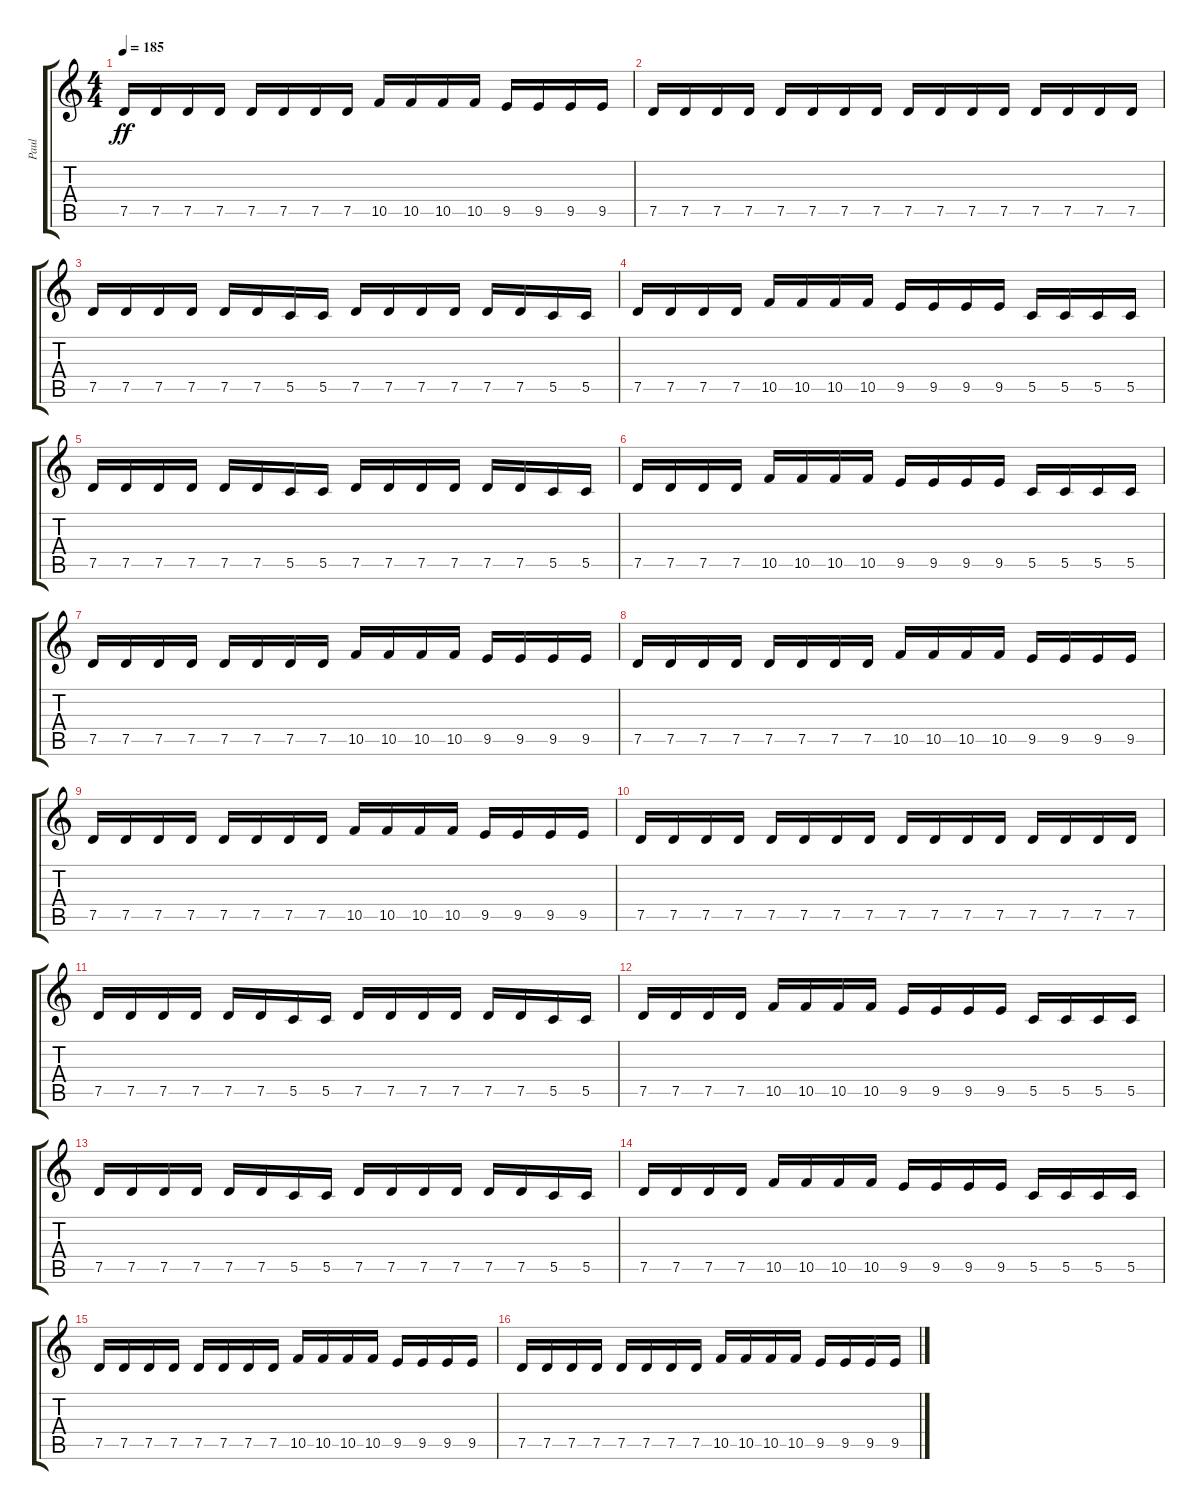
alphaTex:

\track ("Paul" "Paul") {instrument distortionguitar}
\staff {score tabs}
\tuning (D4 A3 F3 C3 G2 D2) {hide}
\ts (4 4)
\tempo 185
\clef g2
\ks c
7.5.16{dy ff} 7.5.16 7.5.16 7.5.16 7.5.16 7.5.16 7.5.16 7.5.16 10.5.16 10.5.16 10.5.16 10.5.16 9.5.16 9.5.16 9.5.16 9.5.16 |
7.5.16 7.5.16 7.5.16 7.5.16 7.5.16 7.5.16 7.5.16 7.5.16 7.5.16 7.5.16 7.5.16 7.5.16 7.5.16 7.5.16 7.5.16 7.5.16 |
7.5.16 7.5.16 7.5.16 7.5.16 7.5.16 7.5.16 5.5.16 5.5.16 7.5.16 7.5.16 7.5.16 7.5.16 7.5.16 7.5.16 5.5.16 5.5.16 |
7.5.16 7.5.16 7.5.16 7.5.16 10.5.16 10.5.16 10.5.16 10.5.16 9.5.16 9.5.16 9.5.16 9.5.16 5.5.16 5.5.16 5.5.16 5.5.16 |
7.5.16 7.5.16 7.5.16 7.5.16 7.5.16 7.5.16 5.5.16 5.5.16 7.5.16 7.5.16 7.5.16 7.5.16 7.5.16 7.5.16 5.5.16 5.5.16 |
7.5.16 7.5.16 7.5.16 7.5.16 10.5.16 10.5.16 10.5.16 10.5.16 9.5.16 9.5.16 9.5.16 9.5.16 5.5.16 5.5.16 5.5.16 5.5.16 |
7.5.16 7.5.16 7.5.16 7.5.16 7.5.16 7.5.16 7.5.16 7.5.16 10.5.16 10.5.16 10.5.16 10.5.16 9.5.16 9.5.16 9.5.16 9.5.16 |
7.5.16 7.5.16 7.5.16 7.5.16 7.5.16 7.5.16 7.5.16 7.5.16 10.5.16 10.5.16 10.5.16 10.5.16 9.5.16 9.5.16 9.5.16 9.5.16 |
7.5.16 7.5.16 7.5.16 7.5.16 7.5.16 7.5.16 7.5.16 7.5.16 10.5.16 10.5.16 10.5.16 10.5.16 9.5.16 9.5.16 9.5.16 9.5.16 |
7.5.16 7.5.16 7.5.16 7.5.16 7.5.16 7.5.16 7.5.16 7.5.16 7.5.16 7.5.16 7.5.16 7.5.16 7.5.16 7.5.16 7.5.16 7.5.16 |
7.5.16 7.5.16 7.5.16 7.5.16 7.5.16 7.5.16 5.5.16 5.5.16 7.5.16 7.5.16 7.5.16 7.5.16 7.5.16 7.5.16 5.5.16 5.5.16 |
7.5.16 7.5.16 7.5.16 7.5.16 10.5.16 10.5.16 10.5.16 10.5.16 9.5.16 9.5.16 9.5.16 9.5.16 5.5.16 5.5.16 5.5.16 5.5.16 |
7.5.16 7.5.16 7.5.16 7.5.16 7.5.16 7.5.16 5.5.16 5.5.16 7.5.16 7.5.16 7.5.16 7.5.16 7.5.16 7.5.16 5.5.16 5.5.16 |
7.5.16 7.5.16 7.5.16 7.5.16 10.5.16 10.5.16 10.5.16 10.5.16 9.5.16 9.5.16 9.5.16 9.5.16 5.5.16 5.5.16 5.5.16 5.5.16 |
7.5.16 7.5.16 7.5.16 7.5.16 7.5.16 7.5.16 7.5.16 7.5.16 10.5.16 10.5.16 10.5.16 10.5.16 9.5.16 9.5.16 9.5.16 9.5.16 |
7.5.16 7.5.16 7.5.16 7.5.16 7.5.16 7.5.16 7.5.16 7.5.16 10.5.16 10.5.16 10.5.16 10.5.16 9.5.16 9.5.16 9.5.16 9.5.16
